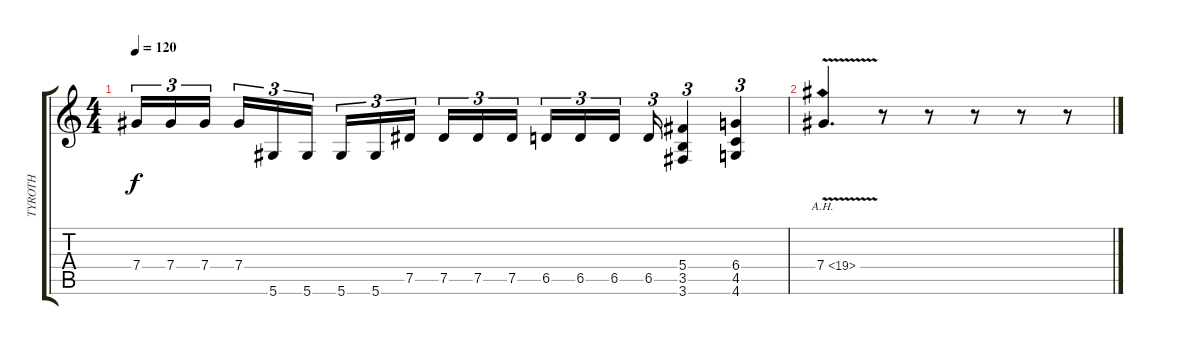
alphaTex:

\track ("TYROTH" "TYROTH") {instrument distortionguitar}
\staff {score tabs}
\tuning (Eb4 Bb3 Gb3 Db3 Ab2 Eb2) {hide}
\ts (4 4)
\tempo 120
\clef g2
\ks c
7.4.16{tu (3 2) dy f} 7.4.16{tu (3 2)} 7.4.16{tu (3 2) beam splitsecondary} 7.4.16{tu (3 2)} 5.6.16{tu (3 2)} 5.6.16{tu (3 2)} 5.6.16{tu (3 2)} 5.6.16{tu (3 2)} 7.5.16{tu (3 2) beam splitsecondary} 7.5.16{tu (3 2)} 7.5.16{tu (3 2)} 7.5.16{tu (3 2)} 6.5.16{tu (3 2)} 6.5.16{tu (3 2)} 6.5.16{tu (3 2) beam splitsecondary} 6.5.16{tu (3 2)} (5.4 3.5 3.6).4{tu (3 2)} (6.4 4.5 4.6).4{tu (3 2)} |
7.4{ah 12 v}.4{d} r.8 r.8 r.8 r.8 r.8
